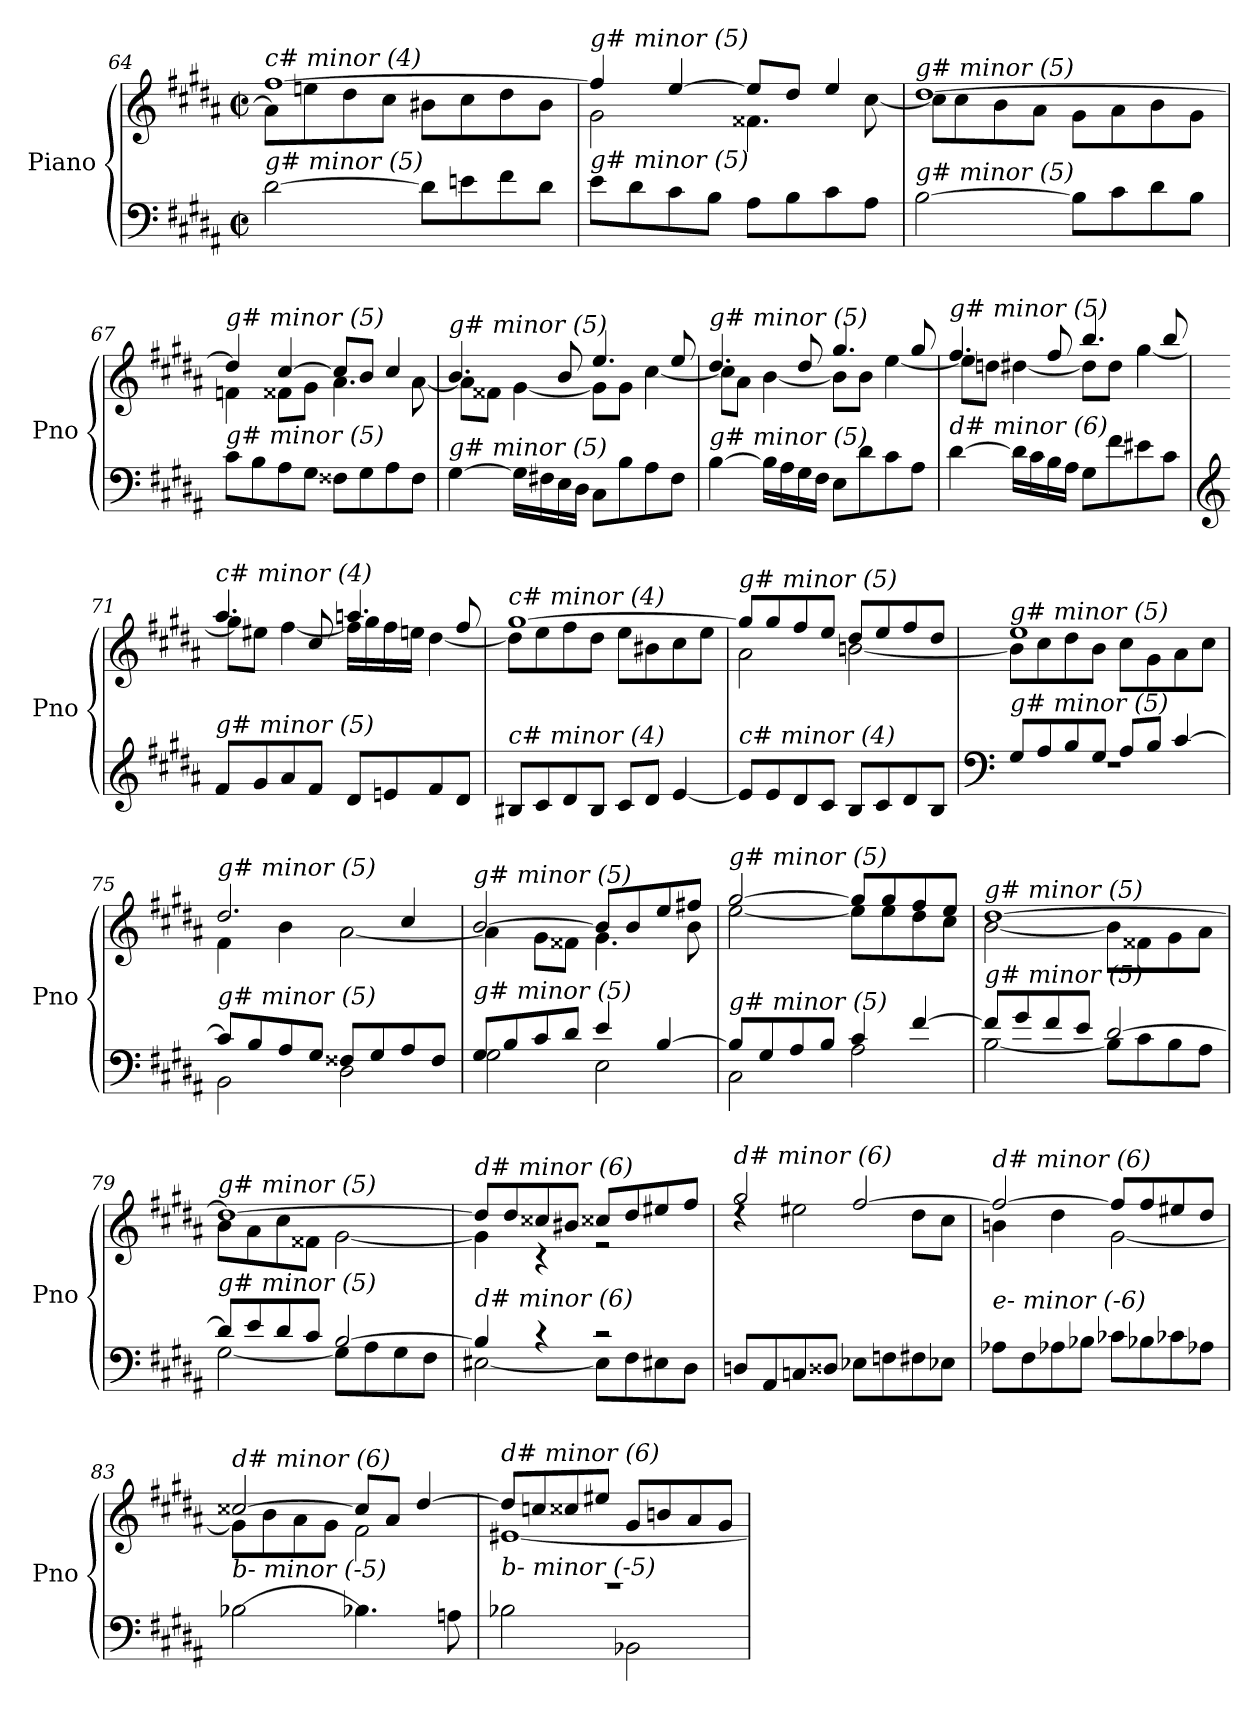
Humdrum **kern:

**kern	**kern
*part1	*part1
*staff2	*staff1
*I"Piano	*
*I'Pno	*
!!LO:LB:g=z
*clefF4	*clefG2
*k[f#c#g#d#a#]	*k[f#c#g#d#a#]
*M2/2	*M2/2
*met(c|)	*met(c|)
=64	=64
*	*^
!	!LO:TX:i:t=c# minor (4)	!
!LO:TX:i:t=g# minor (5)	!	!
[2d#\	[1ff#	8a#\L]
.	.	8een\
.	.	8dd#\
.	.	8cc#\J
8d#\L]	.	8b#X\L
8en\	.	8cc#\
8f#\	.	8dd#\
8d#\J	.	8b#\J
=65	=65	=65
!	!LO:TX:i:t=g# minor (5)	!
!LO:TX:i:t=g# minor (5)	!	!
8e\L	4ff#/]	2g#\
8d#\	.	.
8c#\	[4ee/	.
8B\J	.	.
8A#\L	8ee/L]	4.f##X\
8B\	8dd#/J	.
8c#\	4ee/	.
8A#\J	.	[8cc#\
=66	=66	=66
!	!LO:TX:i:t=g# minor (5)	!
!LO:TX:i:t=g# minor (5)	!	!
[2B\	[1dd#	8cc#\L]
.	.	8cc#\
.	.	8b\
.	.	8a#\J
8B\L]	.	8g#\L
8c#\	.	8a#\
8d#\	.	8b\
8B\J	.	8g#\J
=67	=67	=67
!	!LO:TX:i:t=g# minor (5)	!
!LO:TX:i:t=g# minor (5)	!	!
8c#\L	4dd#/]	4fni\
8B\	.	.
8A#\	[4cc#/	8f##X\L
8G#\J	.	8g#\J
8F##X\L	8cc#/L]	4.a#\
8G#\	8b/J	.
8A#\	4cc#/	.
8F##\J	.	[8a#\
=68	=68	=68
!	!LO:TX:i:t=g# minor (5)	!
!LO:TX:i:t=g# minor (5)	!	!
[4G#\	4.b/	8a#\L]
.	.	8f##X\J
16G#\LL]	.	[4g#\
16F#X\	.	.
16E\	8b/	.
16D#\JJ	.	.
8C#\L	4.ee/	8g#\L]
8B\	.	8g#\J
8A#\	.	[4cc#\
8F#\J	8ee/	.
!!LO:LB:g=z	!!
=69	=69	=69
!	!LO:TX:i:t=g# minor (5)	!
!LO:TX:i:t=g# minor (5)	!	!
[4B\	4.dd#/	8cc#\L]
.	.	8a#\J
16B\LL]	.	[4b\
16A#\	.	.
16G#\	8dd#/	.
16F#\JJ	.	.
8E\L	4.gg#/	8b\L]
8d#\	.	8b\J
8c#\	.	[4ee\
8A#\J	8gg#/	.
=70	=70	=70
!	!LO:TX:i:t=g# minor (5)	!
!LO:TX:i:t=d# minor (6)	!	!
[4d#\	4.ff#/	8ee\L]
.	.	8ddni\J
16d#\LL]	.	[4dd#\
16c#\	.	.
16B\	8ff#/	.
16A#\JJ	.	.
8G#\L	4.bb/	8dd#\L]
8f#\	.	8dd#\J
8e#X\	.	[4gg#\
8c#\J	8bb/	.
=71	=71	=71
*clefG2	*	*
!	!LO:TX:i:t=c# minor (4)	!
!LO:TX:i:t=g# minor (5)	!	!
8f#/L	4.aa#/	8gg#\L]
8g#/	.	8ee#X\J
8a#/	.	[4ff#\
8f#/J	8cc#/	.
8d#/L	4.aan/	16ff#\LL]
.	.	16gg#\
8en/	.	16ff#\
.	.	16een\JJ
8f#/	.	[4dd#\
8d#/J	8ff#/	.
=72	=72	=72
!	!LO:TX:i:t=c# minor (4)	!
!LO:TX:i:t=c# minor (4)	!	!
8B#X/L	[1gg#	8dd#\L]
8c#/	.	8ee\
8d#/	.	8ff#\
8B#/J	.	8dd#\J
8c#/L	.	8ee\L
8d#/J	.	8b#X\
[4e/	.	8cc#\
.	.	8ee\J
!!LO:LB:g=z	!!
=73	=73	=73
!	!LO:TX:i:t=g# minor (5)	!
!LO:TX:i:t=c# minor (4)	!	!
8e/L]	8gg#/L]	2a#\
8e/	8gg#/	.
8d#/	8ff#/	.
8c#/J	8ee/J	.
8B/L	8dd#/L	[2bn\
8c#/	8ee/	.
8d#/	8ff#/	.
8B/J	8dd#/J	.
=74	=74	=74
*clefF4	*	*
*^	*	*
!	!	!LO:TX:i:t=g# minor (5)	!
!LO:TX:i:t=g# minor (5)	!	!	!
8G#/L	1rF	1ee	8b\L]
8A#/	.	.	8cc#\
8B/	.	.	8dd#\
8G#/J	.	.	8b\J
8A#/L	.	.	8cc#\L
8B/J	.	.	8g#\
[4c#/	.	.	8a#\
.	.	.	8cc#\J
=75	=75	=75	=75
!	!	!LO:TX:i:t=g# minor (5)	!
!LO:TX:i:t=g# minor (5)	!	!	!
8c#/L]	2BB\	2.dd#/	4f#\
8B/	.	.	.
8A#/	.	.	4b\
8G#/J	.	.	.
8F##X/L	2D#\	.	[2a#\
8G#/	.	.	.
8A#/	.	4cc#/	.
8F##/J	.	.	.
=76	=76	=76	=76
!	!	!LO:TX:i:t=g# minor (5)	!
!LO:TX:i:t=g# minor (5)	!	!	!
8G#/L	2G#\	[2b/	4a#\]
8B/	.	.	.
8c#/	.	.	8g#\L
8d#/J	.	.	8f##X\J
4e/	2E\	8b/L]	4.g#\
.	.	8b/	.
[4B/	.	8ee/	.
.	.	8ff#X/J	8b\
=77	=77	=77	=77
!	!	!LO:TX:i:t=g# minor (5)	!
!LO:TX:i:t=g# minor (5)	!	!	!
8B/L]	2C#\	[2gg#/	[2ee\
8G#/	.	.	.
8A#/	.	.	.
8B/J	.	.	.
4c#/	2A#\	8gg#/L]	8ee\L]
.	.	8gg#/	8ee\
[4f#/	.	8ff#/	8dd#\
.	.	8ee/J	8cc#\J
!!LO:PB:g=z	!!
=78	=78	=78	=78
!	!	!LO:TX:i:t=g# minor (5)	!
!LO:TX:i:t=g# minor (5)	!	!	!
8f#/L]	[2B\	[1dd#	[2b\
8g#/	.	.	.
8f#/	.	.	.
8e/J	.	.	.
[2d#/	8B\L]	.	8b\L]
.	8c#\	.	8f##X\
.	8B\	.	8g#\
.	8A#\J	.	8a#\J
=79	=79	=79	=79
!	!	!LO:TX:i:t=g# minor (5)	!
!LO:TX:i:t=g# minor (5)	!	!	!
8d#/L]	[2G#\	1dd#_	8b\L
8e/	.	.	8a#\
8d#/	.	.	8cc#\
8c#/J	.	.	8f##X\J
[2B/	8G#\L]	.	[2g#\
.	8A#\	.	.
.	8G#\	.	.
.	8F#\J	.	.
=80	=80	=80	=80
!	!	!LO:TX:i:t=d# minor (6)	!
!LO:TX:i:t=d# minor (6)	!	!	!
4B/]	[2E#X\	8dd#/L]	4g#\]
.	.	8dd#/	.
4r	.	8cc##X/	4r
.	.	8b#X/J	.
2r	8E#\L]	8cc##X/L	2r
.	8F#\	8dd#/	.
.	8E#X\	8ee#X/	.
.	8D#\J	8ff#/J	.
=81	=81	=81	=81
!	!	!LO:TX:i:t=d# minor (6)	!
!LO:TX:i:t=g minor (-2)	!	!	!
*v	*v	*	*
8Dni/L	2gg#/	4rdd
8AA#/	.	.
8Cni/	.	2ee#X\
8D##i/J	.	.
8E-Xi\L	[2ff#/	.
8Fni\	.	.
8F#\	.	8dd#\L
8E-Xi\J	.	8cc#\J
=82	=82	=82
!	!LO:TX:i:t=d# minor (6)	!
!LO:TX:i:t=e- minor (-6)	!	!
8A-Xi\L	2ff#/_	4bn\
8F#\	.	.
8A-Xi\	.	4dd#\
8B-Xi\J	.	.
8c-Xi\L	8ff#/L]	[2g#\
8B-Xi\	8ff#/	.
8c-Xi\	8ee#X/	.
8A-Xi\J	8dd#/J	.
!!LO:LB:g=z	!!
=83	=83	=83
!	!LO:TX:i:t=d# minor (6)	!
!LO:TX:i:t=b- minor (-5)	!	!
[2B-Xi\	[2cc##X/	8g#\L]
.	.	8b\
.	.	8a#\
.	.	8g#\J
4.B-Xi\]	8cc##/L]	2f#\
.	8a#/J	.
.	[4dd#/	.
8Ani\	.	.
=84	=84	=84
*^	*	*
!	!	!LO:TX:i:t=d# minor (6)	!
!LO:TX:i:t=b- minor (-5)	!	!	!
1r	2B-Xi\	8dd#/L]	[1e#X
.	.	8ccni/	.
.	.	8cc##X/	.
.	.	8ee#X/J	.
.	2BB-Xi\	8g#/L	.
.	.	8bn/	.
.	.	8a#/	.
.	.	8g#/J	.
*v	*v	*	*
*	*v	*v
=	=
*-	*-
